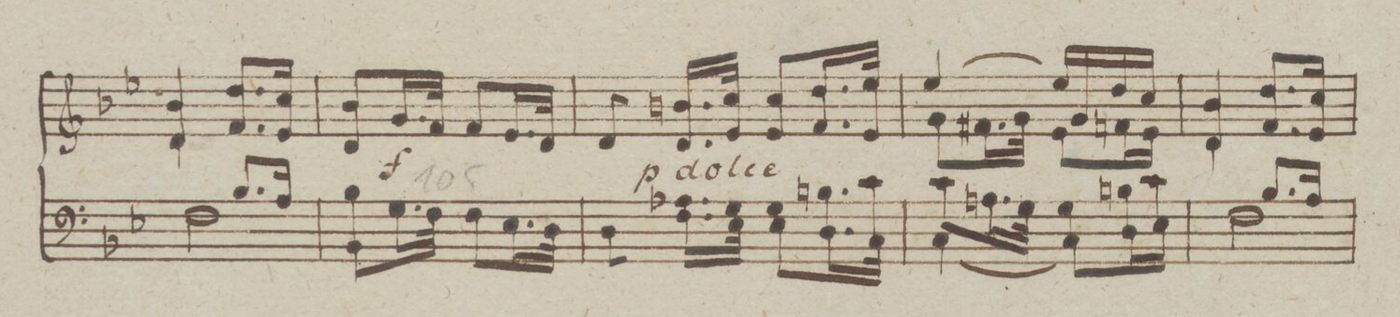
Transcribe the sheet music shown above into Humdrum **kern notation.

**kern
*I"Organo.
*clefF4
*k[b-e-]
*M2/4
*^
8ryy@	2F\
8ryy@	.
8.B-/L	.
16A/Jk	.
*v	*v
=102
8BB-\L 8B-
16.G\L
32F\JJk
8F\L
16.E-\L
32D\JJk
=103
8D\
16.F\LL 16.A-X
32E-\JJk 32G
8E-\L 8G
16.D\L 16.Bn
32C\JJk 32c
=104
*^
8c\L	[<4C\
16.An\L	.
32G\JJk	.
8C\L] 8G	4ryy
16D\L 16Bn	.
16E-\JJ 16c	.
=105	=105
8ryy@@	2F\
8ryy@@	.
8.B-/L	.
16A/Jk	.
*v	*v
=106
*-
